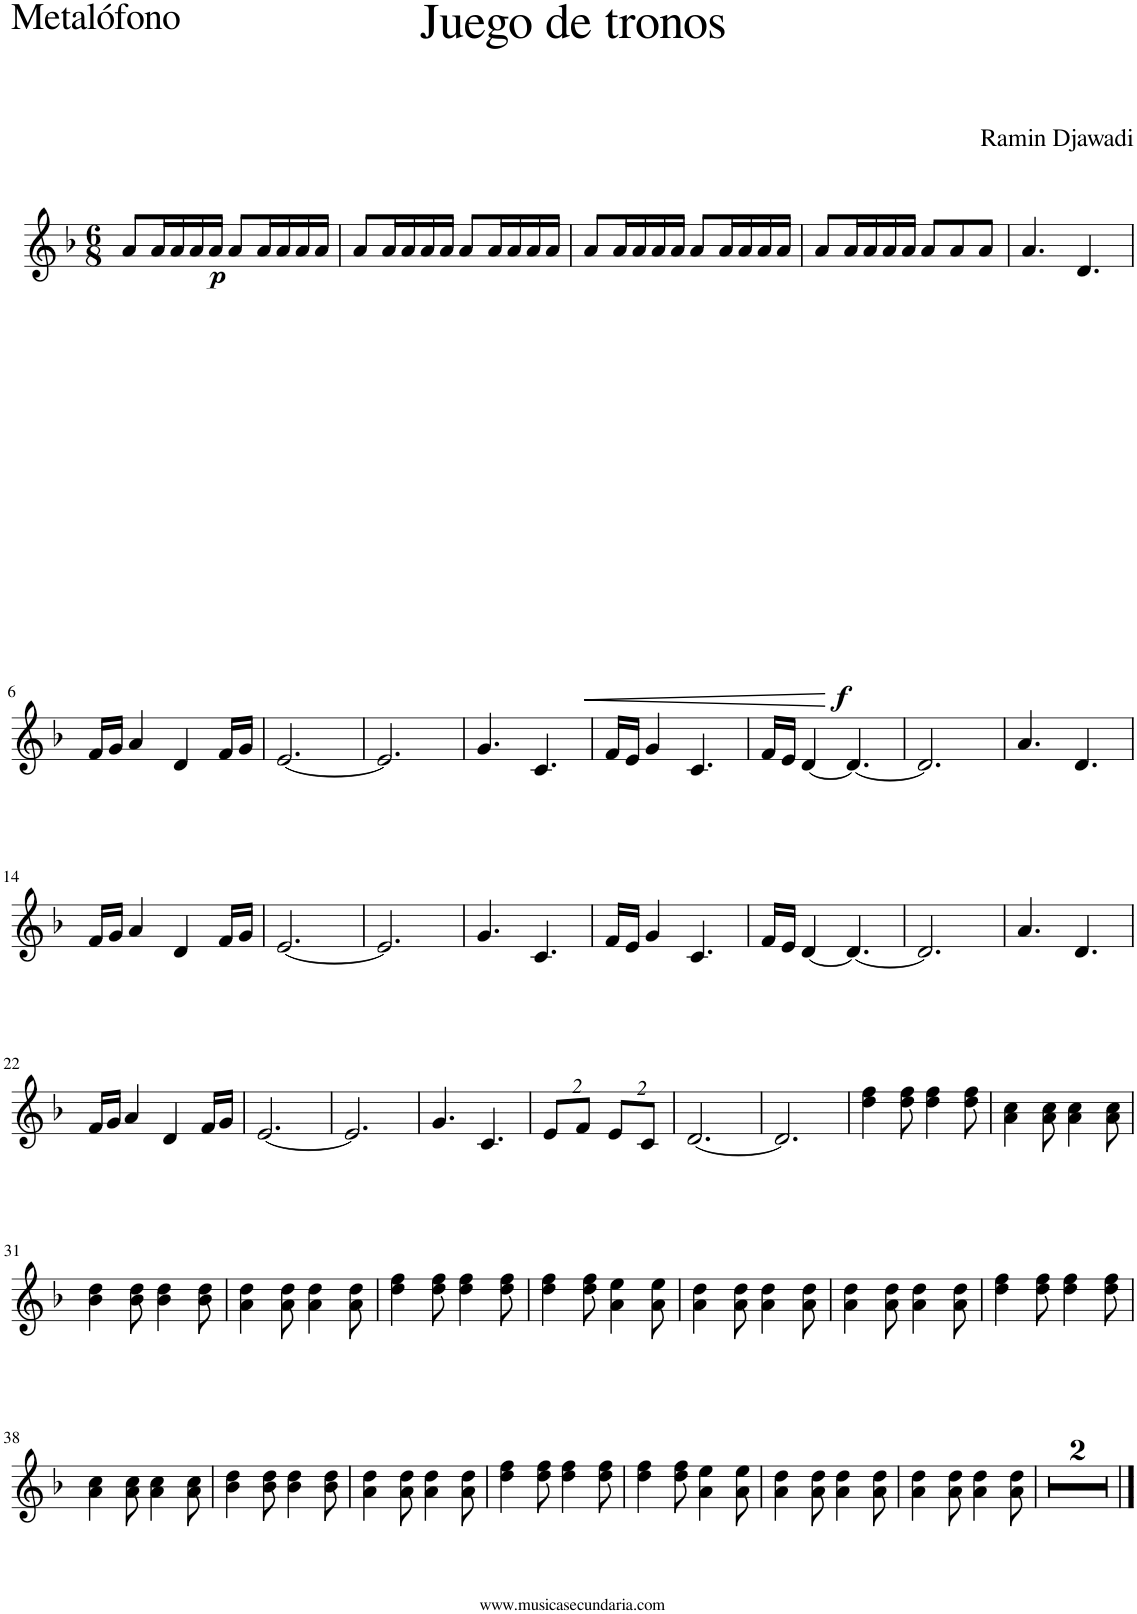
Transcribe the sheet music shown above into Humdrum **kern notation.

**kern	**dynam
*part1	*part1
*staff1	*staff1
*I"Orff Alto Metallophone	*
*clefG2	*
*k[b-]	*
*M6/8	*
=1	=1
!	!LO:DY:b
8a/L	p
16a/L	.
16a/	.
16a/	.
16a/JJ	.
8a/L	.
16a/L	.
16a/	.
16a/	.
16a/JJ	.
=2	=2
8a/L	.
16a/L	.
16a/	.
16a/	.
16a/JJ	.
8a/L	.
16a/L	.
16a/	.
16a/	.
16a/JJ	.
=3	=3
!	!LO:HP:b
8a/L	<
16a/L	.
16a/	.
16a/	.
16a/JJ	.
8a/L	.
16a/L	.
16a/	.
16a/	.
16a/JJ	.
.	[
=4	=4
!	!LO:DY:b
8a/L	f
16a/L	.
16a/	.
16a/	.
16a/JJ	.
8a/L	.
8a/	.
8a/J	.
=5	=5
4.a/	.
4.d/	.
!!LO:LB:g=z
=6	=6
16f/LL	.
16g/JJ	.
4a/	.
4d/	.
16f/LL	.
16g/JJ	.
=7	=7
[2.e/	.
=8	=8
2.e/]	.
=9	=9
4.g/	.
4.c/	.
=10	=10
16f/LL	.
16e/JJ	.
4g/	.
4.c/	.
=11	=11
16f/LL	.
16e/JJ	.
[4d/	.
4.d/_	.
=12	=12
2.d/]	.
=13	=13
4.a/	.
4.d/	.
!!LO:LB:g=z
=14	=14
16f/LL	.
16g/JJ	.
4a/	.
4d/	.
16f/LL	.
16g/JJ	.
=15	=15
[2.e/	.
=16	=16
2.e/]	.
=17	=17
4.g/	.
4.c/	.
=18	=18
16f/LL	.
16e/JJ	.
4g/	.
4.c/	.
=19	=19
16f/LL	.
16e/JJ	.
[4d/	.
4.d/_	.
=20	=20
2.d/]	.
=21	=21
4.a/	.
4.d/	.
!!LO:LB:g=z
=22	=22
16f/LL	.
16g/JJ	.
4a/	.
4d/	.
16f/LL	.
16g/JJ	.
=23	=23
[2.e/	.
=24	=24
2.e/]	.
=25	=25
4.g/	.
4.c/	.
=26	=26
*Xbrackettup	*
16%3e/L	.
16%3f/J	.
16%3e/L	.
16%3c/J	.
=27	=27
[2.d/	.
=28	=28
2.d/]	.
=29	=29
4dd\ 4ff\	.
8dd\ 8ff\	.
4dd\ 4ff\	.
8dd\ 8ff\	.
=30	=30
4a\ 4cc\	.
8a\ 8cc\	.
4a\ 4cc\	.
8a\ 8cc\	.
!!LO:LB:g=z
=31	=31
4b-\ 4dd\	.
8b-\ 8dd\	.
4b-\ 4dd\	.
8b-\ 8dd\	.
=32	=32
4a\ 4dd\	.
8a\ 8dd\	.
4a\ 4dd\	.
8a\ 8dd\	.
=33	=33
4dd\ 4ff\	.
8dd\ 8ff\	.
4dd\ 4ff\	.
8dd\ 8ff\	.
=34	=34
4dd\ 4ff\	.
8dd\ 8ff\	.
4a\ 4ee\	.
8a\ 8ee\	.
=35	=35
4a\ 4dd\	.
8a\ 8dd\	.
4a\ 4dd\	.
8a\ 8dd\	.
=36	=36
4a\ 4dd\	.
8a\ 8dd\	.
4a\ 4dd\	.
8a\ 8dd\	.
=37	=37
4dd\ 4ff\	.
8dd\ 8ff\	.
4dd\ 4ff\	.
8dd\ 8ff\	.
!!LO:LB:g=z
=38	=38
4a\ 4cc\	.
8a\ 8cc\	.
4a\ 4cc\	.
8a\ 8cc\	.
=39	=39
4b-\ 4dd\	.
8b-\ 8dd\	.
4b-\ 4dd\	.
8b-\ 8dd\	.
=40	=40
4a\ 4dd\	.
8a\ 8dd\	.
4a\ 4dd\	.
8a\ 8dd\	.
=41	=41
4dd\ 4ff\	.
8dd\ 8ff\	.
4dd\ 4ff\	.
8dd\ 8ff\	.
=42	=42
4dd\ 4ff\	.
8dd\ 8ff\	.
4a\ 4ee\	.
8a\ 8ee\	.
=43	=43
4a\ 4dd\	.
8a\ 8dd\	.
4a\ 4dd\	.
8a\ 8dd\	.
=44	=44
4a\ 4dd\	.
8a\ 8dd\	.
4a\ 4dd\	.
8a\ 8dd\	.
=45	=45
2.r	.
=	=
*-	*-
